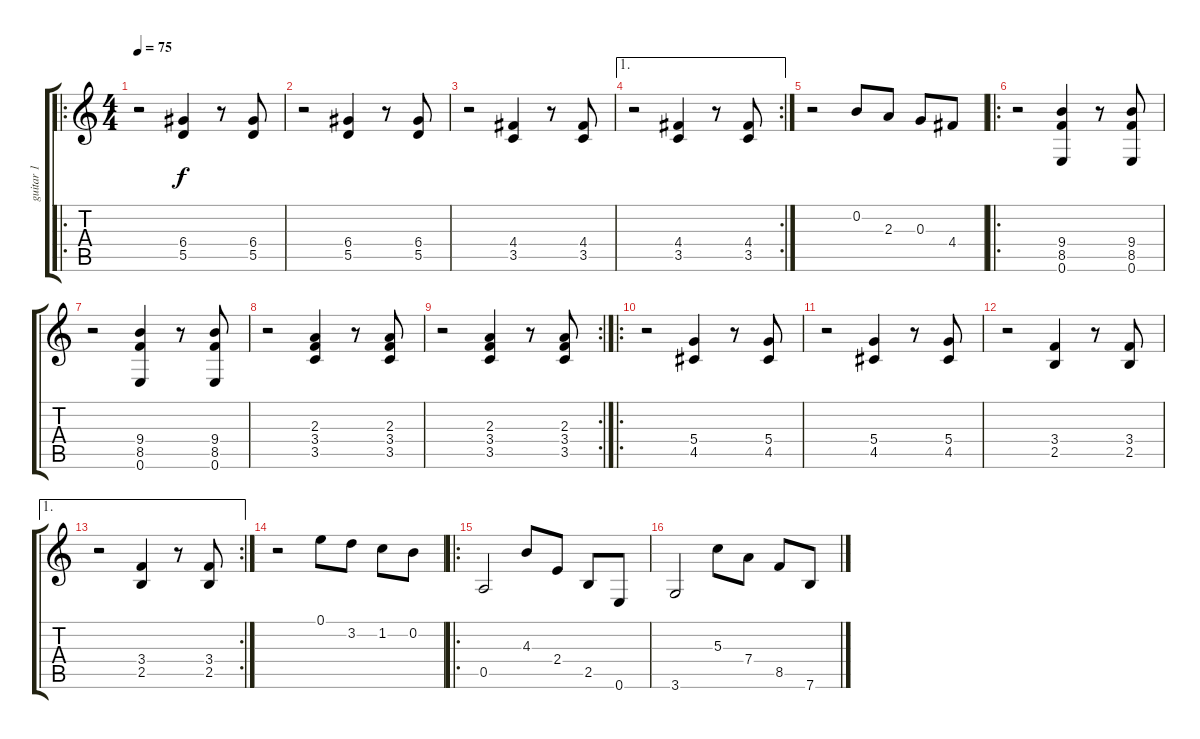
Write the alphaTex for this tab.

\track ("guitar 1" "guitar 1") {instrument distortionguitar}
\staff {score tabs}
\tuning (E4 B3 G3 D3 A2 E2) {hide}
\ro
\ts (4 4)
\tempo 75
\clef g2
\ks c
r.2{dy f} (6.4 5.5).4 r.8 (6.4 5.5).8 |
r.2 (6.4 5.5).4 r.8 (6.4 5.5).8 |
r.2 (4.4 3.5).4 r.8 (4.4 3.5).8 |
\ae 1
\rc 2
r.2 (4.4 3.5).4 r.8 (4.4 3.5).8 |
r.2 0.2.8 2.3.8 0.3.8 4.4.8 |
\ro
r.2 (9.4 8.5 0.6).4 r.8 (9.4 8.5 0.6).8 |
r.2 (9.4 8.5 0.6).4 r.8 (9.4 8.5 0.6).8 |
r.2 (2.3 3.4 3.5).4 r.8 (2.3 3.4 3.5).8 |
\rc 2
r.2 (2.3 3.4 3.5).4 r.8 (2.3 3.4 3.5).8 |
\ro
r.2 (5.4 4.5).4 r.8 (5.4 4.5).8 |
r.2 (5.4 4.5).4 r.8 (5.4 4.5).8 |
r.2 (3.4 2.5).4 r.8 (3.4 2.5).8 |
\ae 1
\rc 2
r.2 (3.4 2.5).4 r.8 (3.4 2.5).8 |
r.2 0.1.8 3.2.8 1.2.8 0.2.8 |
\ro
0.5.2 4.3.8 2.4.8 2.5.8 0.6.8 |
3.6.2 5.3.8 7.4.8 8.5.8 7.6.8
